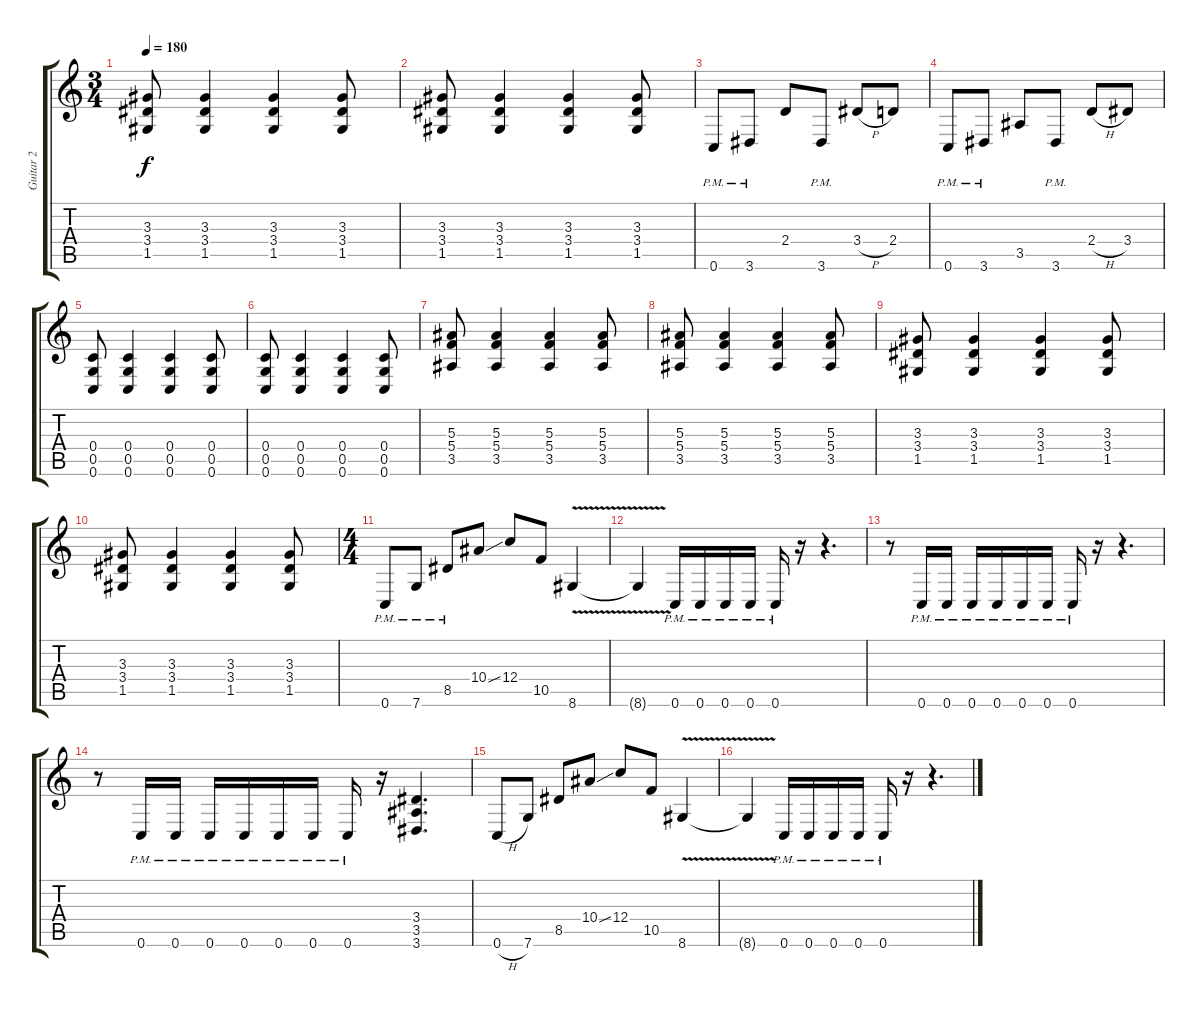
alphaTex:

\track ("Guitar 2" "Guitar 2") {instrument distortionguitar}
\staff {score tabs}
\tuning (D4 A3 F3 C3 G2 C2) {hide}
\ts (3 4)
\tempo 180
\clef g2
\ks c
(3.3 3.4 1.5).8{dy f} (3.3 3.4 1.5).4 (3.3 3.4 1.5).4 (3.3 3.4 1.5).8 |
(3.3 3.4 1.5).8 (3.3 3.4 1.5).4 (3.3 3.4 1.5).4 (3.3 3.4 1.5).8 |
0.6{pm}.8 3.6{pm}.8 2.4.8 3.6{pm}.8 3.4{h}.8 2.4.8 |
0.6{pm}.8 3.6{pm}.8 3.5.8 3.6{pm}.8 2.4{h}.8 3.4.8 |
(0.4 0.5 0.6).8 (0.4 0.5 0.6).4 (0.4 0.5 0.6).4 (0.4 0.5 0.6).8 |
(0.4 0.5 0.6).8 (0.4 0.5 0.6).4 (0.4 0.5 0.6).4 (0.4 0.5 0.6).8 |
(5.3 5.4 3.5).8 (5.3 5.4 3.5).4 (5.3 5.4 3.5).4 (5.3 5.4 3.5).8 |
(5.3 5.4 3.5).8 (5.3 5.4 3.5).4 (5.3 5.4 3.5).4 (5.3 5.4 3.5).8 |
(3.3 3.4 1.5).8 (3.3 3.4 1.5).4 (3.3 3.4 1.5).4 (3.3 3.4 1.5).8 |
(3.3 3.4 1.5).8 (3.3 3.4 1.5).4 (3.3 3.4 1.5).4 (3.3 3.4 1.5).8 |
\ts (4 4)
0.6{pm}.8 7.6{pm}.8 8.5{pm}.8 10.4{ss}.8 12.4.8 10.5.8 8.6{v}.4 |
8.6{t}.4 0.6{pm}.16 0.6{pm}.16 0.6{pm}.16 0.6{pm}.16 0.6{pm}.16 r.16 r.4{d} |
r.8 0.6{pm}.16 0.6{pm}.16 0.6{pm}.16 0.6{pm}.16 0.6{pm}.16 0.6{pm}.16 0.6{pm}.16 r.16 r.4{d} |
r.8 0.6{pm}.16 0.6{pm}.16 0.6{pm}.16 0.6{pm}.16 0.6{pm}.16 0.6{pm}.16 0.6{pm}.16 r.16 (3.4 3.5 3.6).4{d} |
0.6{h}.8 7.6.8 8.5.8 10.4{ss}.8 12.4.8 10.5.8 8.6{v}.4 |
8.6{t}.4 0.6{pm}.16 0.6{pm}.16 0.6{pm}.16 0.6{pm}.16 0.6{pm}.16 r.16 r.4{d}
